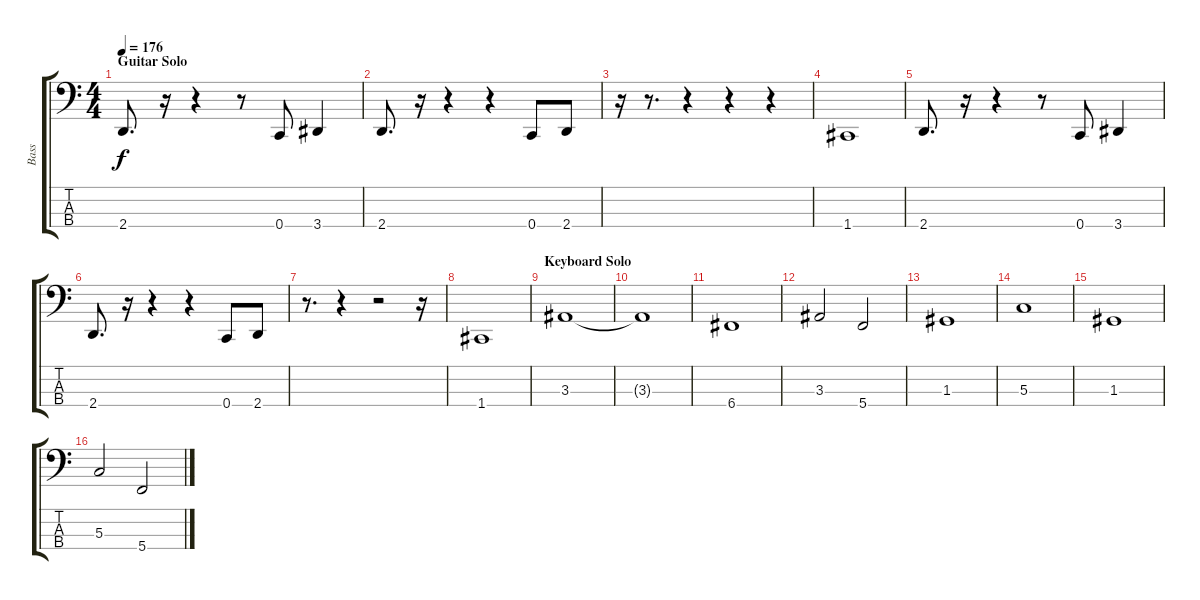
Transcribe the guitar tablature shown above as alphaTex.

\track ("Bass" "Bass") {instrument slapbass1}
\staff {score tabs}
\tuning (F2 C2 G1 C1) {hide}
\ts (4 4)
\section ("" "Guitar Solo")
\tempo 176
\clef f4
\ks c
2.4.8{d dy f} r.16 r.4 r.8 0.4.8 3.4.4 |
2.4.8{d} r.16 r.4 r.4 0.4.8 2.4.8 |
r.16 r.8{d} r.4 r.4 r.4 |
1.4.1 |
2.4.8{d} r.16 r.4 r.8 0.4.8 3.4.4 |
2.4.8{d} r.16 r.4 r.4 0.4.8 2.4.8 |
r.8{d} r.4 r.2 r.16 |
1.4.1 |
\section ("" "Keyboard Solo")
3.3.1 |
3.3{t}.1 |
6.4.1 |
3.3.2 5.4.2 |
1.3.1 |
5.3.1 |
1.3.1 |
5.3.2 5.4.2
